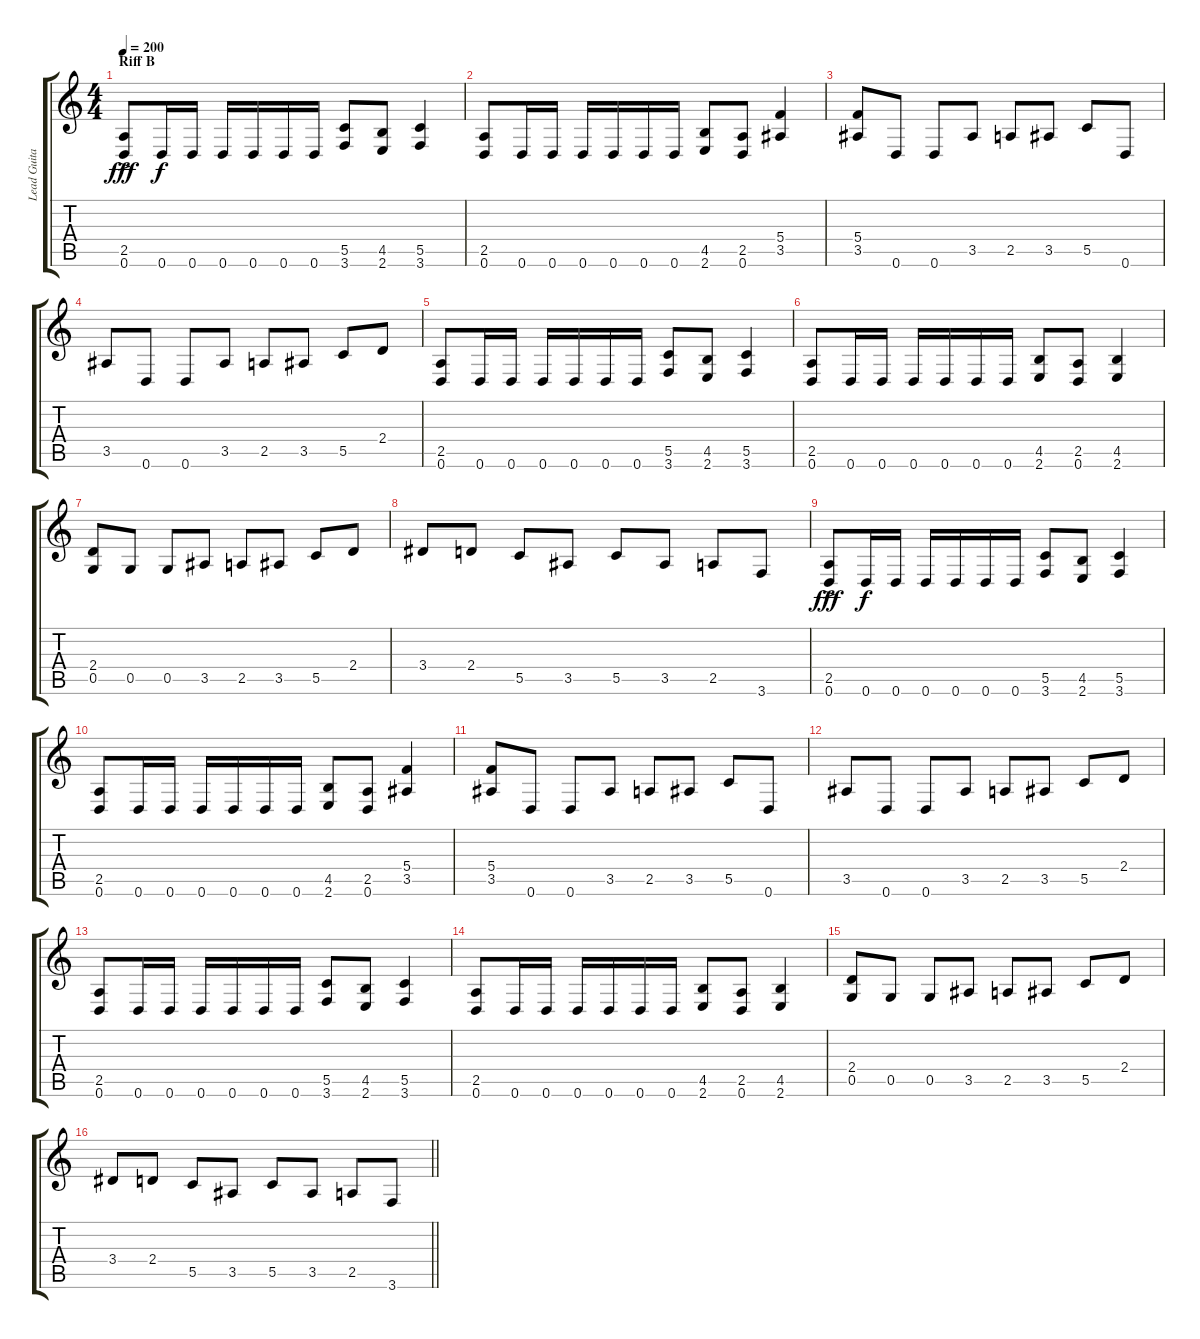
\track ("Lead Guitar (Sami)" "Lead Guita") {instrument distortionguitar}
\staff {score tabs}
\tuning (D4 A3 F3 C3 G2 D2) {hide}
\ts (4 4)
\section ("" "Riff B")
\tempo 200
\clef g2
\ks c
(2.5 0.6{ac}).8{dy fff} 0.6.16{dy f} 0.6.16 0.6.16 0.6.16 0.6.16 0.6.16 (5.5 3.6).8 (4.5 2.6).8 (5.5 3.6).4 |
(2.5 0.6).8 0.6.16 0.6.16 0.6.16 0.6.16 0.6.16 0.6.16 (4.5 2.6).8 (2.5 0.6).8 (5.4 3.5).4 |
(5.4 3.5).8 0.6.8 0.6.8 3.5.8 2.5.8 3.5.8 5.5.8 0.6.8 |
3.5.8 0.6.8 0.6.8 3.5.8 2.5.8 3.5.8 5.5.8 2.4.8 |
(2.5 0.6).8 0.6.16 0.6.16 0.6.16 0.6.16 0.6.16 0.6.16 (5.5 3.6).8 (4.5 2.6).8 (5.5 3.6).4 |
(2.5 0.6).8 0.6.16 0.6.16 0.6.16 0.6.16 0.6.16 0.6.16 (4.5 2.6).8 (2.5 0.6).8 (4.5 2.6).4 |
(2.4 0.5).8 0.5.8 0.5.8 3.5.8 2.5.8 3.5.8 5.5.8 2.4.8 |
3.4.8 2.4.8 5.5.8 3.5.8 5.5.8 3.5.8 2.5.8 3.6.8 |
(2.5 0.6{ac}).8{dy fff} 0.6.16{dy f} 0.6.16 0.6.16 0.6.16 0.6.16 0.6.16 (5.5 3.6).8 (4.5 2.6).8 (5.5 3.6).4 |
(2.5 0.6).8 0.6.16 0.6.16 0.6.16 0.6.16 0.6.16 0.6.16 (4.5 2.6).8 (2.5 0.6).8 (5.4 3.5).4 |
(5.4 3.5).8 0.6.8 0.6.8 3.5.8 2.5.8 3.5.8 5.5.8 0.6.8 |
3.5.8 0.6.8 0.6.8 3.5.8 2.5.8 3.5.8 5.5.8 2.4.8 |
(2.5 0.6).8 0.6.16 0.6.16 0.6.16 0.6.16 0.6.16 0.6.16 (5.5 3.6).8 (4.5 2.6).8 (5.5 3.6).4 |
(2.5 0.6).8 0.6.16 0.6.16 0.6.16 0.6.16 0.6.16 0.6.16 (4.5 2.6).8 (2.5 0.6).8 (4.5 2.6).4 |
(2.4 0.5).8 0.5.8 0.5.8 3.5.8 2.5.8 3.5.8 5.5.8 2.4.8 |
\barLineRight lightlight
3.4.8 2.4.8 5.5.8 3.5.8 5.5.8 3.5.8 2.5.8 3.6.8
